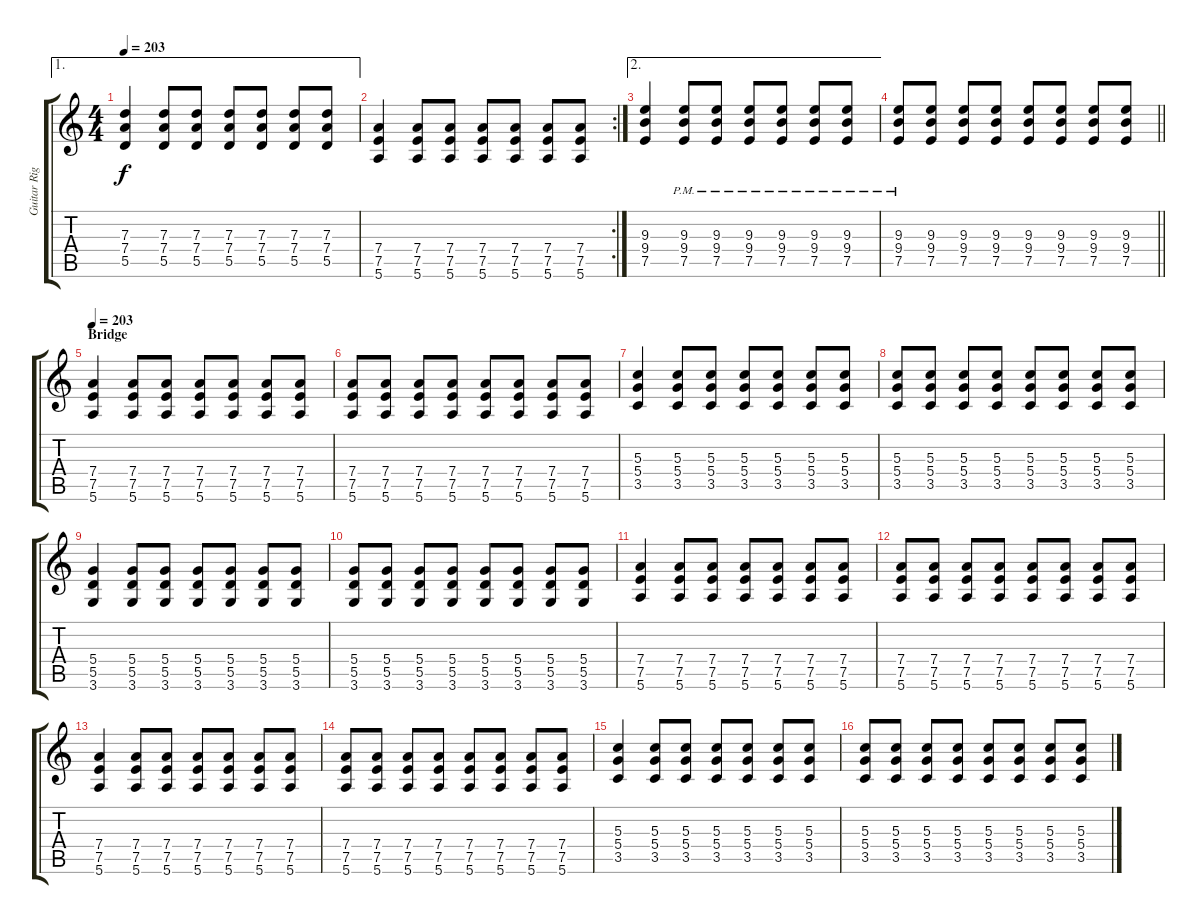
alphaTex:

\track ("Guitar Right" "Guitar Rig") {instrument distortionguitar}
\staff {score tabs}
\tuning (E4 B3 G3 D3 A2 E2) {hide}
\ae 1
\ts (4 4)
\tempo 203
\clef g2
\ks c
(7.3 7.4 5.5).4{dy f} (7.3 7.4 5.5).8 (7.3 7.4 5.5).8 (7.3 7.4 5.5).8 (7.3 7.4 5.5).8 (7.3 7.4 5.5).8 (7.3 7.4 5.5).8 |
\rc 2
(7.4 7.5 5.6).4 (7.4 7.5 5.6).8 (7.4 7.5 5.6).8 (7.4 7.5 5.6).8 (7.4 7.5 5.6).8 (7.4 7.5 5.6).8 (7.4 7.5 5.6).8 |
\ae 2
(9.3 9.4 7.5).4 (9.3{pm} 9.4{pm} 7.5{pm}).8 (9.3{pm} 9.4{pm} 7.5{pm}).8 (9.3{pm} 9.4{pm} 7.5{pm}).8 (9.3{pm} 9.4{pm} 7.5{pm}).8 (9.3{pm} 9.4{pm} 7.5{pm}).8 (9.3{pm} 9.4{pm} 7.5{pm}).8 |
\barLineRight lightlight
(9.3{pm} 9.4{pm} 7.5{pm}).8 (9.3 9.4 7.5).8 (9.3 9.4 7.5).8 (9.3 9.4 7.5).8 (9.3 9.4 7.5).8 (9.3 9.4 7.5).8 (9.3 9.4 7.5).8 (9.3 9.4 7.5).8 |
\section ("" "Bridge")
\tempo 203
(7.4 7.5 5.6).4 (7.4 7.5 5.6).8 (7.4 7.5 5.6).8 (7.4 7.5 5.6).8 (7.4 7.5 5.6).8 (7.4 7.5 5.6).8 (7.4 7.5 5.6).8 |
(7.4 7.5 5.6).8 (7.4 7.5 5.6).8 (7.4 7.5 5.6).8 (7.4 7.5 5.6).8 (7.4 7.5 5.6).8 (7.4 7.5 5.6).8 (7.4 7.5 5.6).8 (7.4 7.5 5.6).8 |
(5.3 5.4 3.5).4 (5.3 5.4 3.5).8 (5.3 5.4 3.5).8 (5.3 5.4 3.5).8 (5.3 5.4 3.5).8 (5.3 5.4 3.5).8 (5.3 5.4 3.5).8 |
(5.3 5.4 3.5).8 (5.3 5.4 3.5).8 (5.3 5.4 3.5).8 (5.3 5.4 3.5).8 (5.3 5.4 3.5).8 (5.3 5.4 3.5).8 (5.3 5.4 3.5).8 (5.3 5.4 3.5).8 |
(5.4 5.5 3.6).4 (5.4 5.5 3.6).8 (5.4 5.5 3.6).8 (5.4 5.5 3.6).8 (5.4 5.5 3.6).8 (5.4 5.5 3.6).8 (5.4 5.5 3.6).8 |
(5.4 5.5 3.6).8 (5.4 5.5 3.6).8 (5.4 5.5 3.6).8 (5.4 5.5 3.6).8 (5.4 5.5 3.6).8 (5.4 5.5 3.6).8 (5.4 5.5 3.6).8 (5.4 5.5 3.6).8 |
(7.4 7.5 5.6).4 (7.4 7.5 5.6).8 (7.4 7.5 5.6).8 (7.4 7.5 5.6).8 (7.4 7.5 5.6).8 (7.4 7.5 5.6).8 (7.4 7.5 5.6).8 |
(7.4 7.5 5.6).8 (7.4 7.5 5.6).8 (7.4 7.5 5.6).8 (7.4 7.5 5.6).8 (7.4 7.5 5.6).8 (7.4 7.5 5.6).8 (7.4 7.5 5.6).8 (7.4 7.5 5.6).8 |
(7.4 7.5 5.6).4 (7.4 7.5 5.6).8 (7.4 7.5 5.6).8 (7.4 7.5 5.6).8 (7.4 7.5 5.6).8 (7.4 7.5 5.6).8 (7.4 7.5 5.6).8 |
(7.4 7.5 5.6).8 (7.4 7.5 5.6).8 (7.4 7.5 5.6).8 (7.4 7.5 5.6).8 (7.4 7.5 5.6).8 (7.4 7.5 5.6).8 (7.4 7.5 5.6).8 (7.4 7.5 5.6).8 |
(5.3 5.4 3.5).4 (5.3 5.4 3.5).8 (5.3 5.4 3.5).8 (5.3 5.4 3.5).8 (5.3 5.4 3.5).8 (5.3 5.4 3.5).8 (5.3 5.4 3.5).8 |
(5.3 5.4 3.5).8 (5.3 5.4 3.5).8 (5.3 5.4 3.5).8 (5.3 5.4 3.5).8 (5.3 5.4 3.5).8 (5.3 5.4 3.5).8 (5.3 5.4 3.5).8 (5.3 5.4 3.5).8
